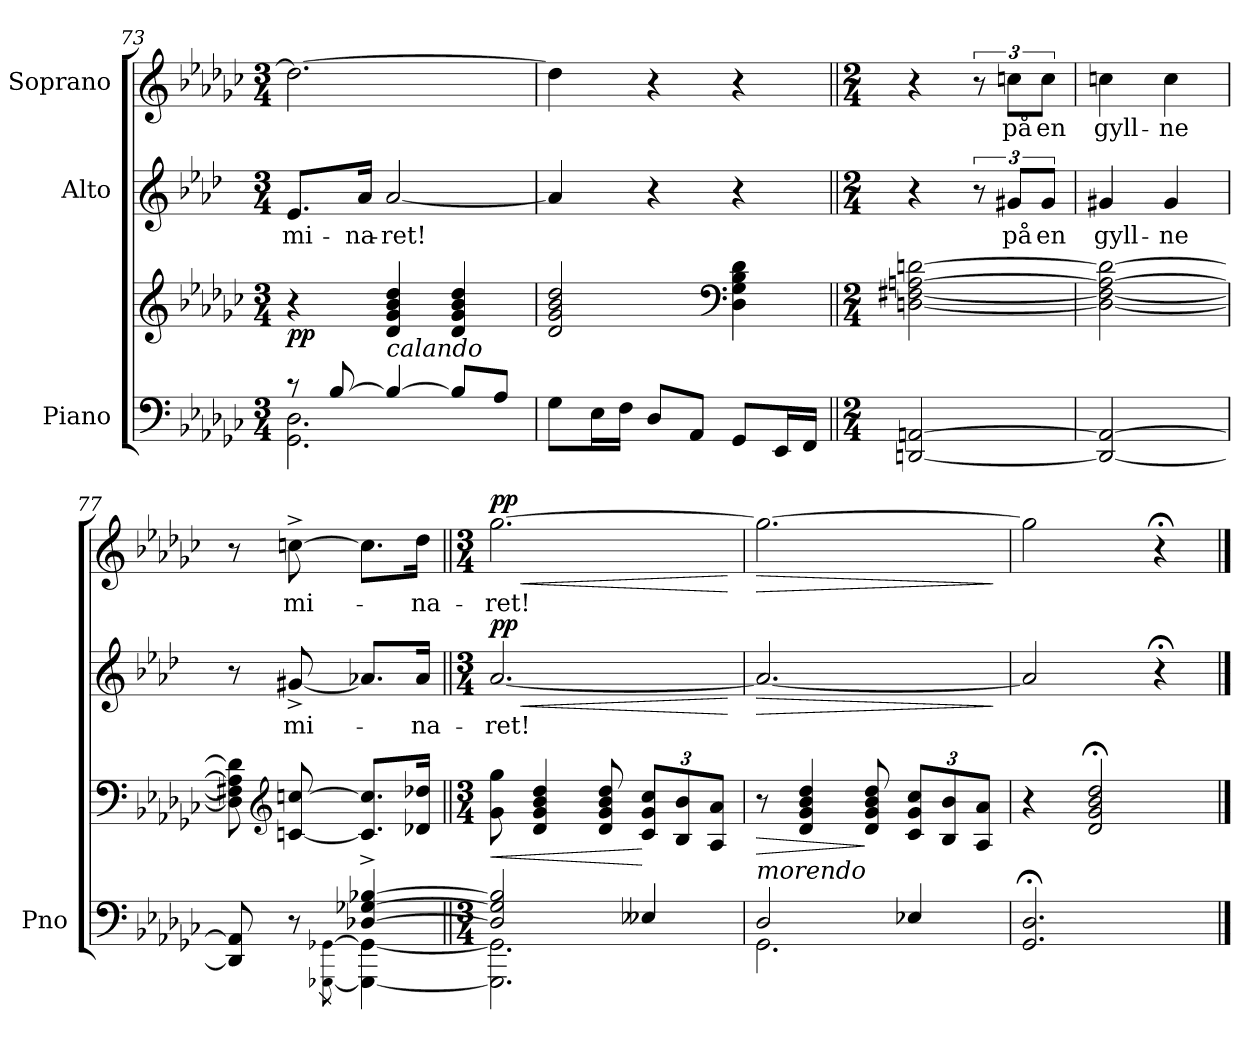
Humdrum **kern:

**kern	**kern	**dynam	**kern	**text	**dynam	**kern	**text	**dynam
*part3	*part3	*part3	*part2	*part2	*part2	*part1	*part1	*part1
*staff4	*staff3	*staff3/4	*staff2	*staff2	*staff2	*staff1	*staff1	*staff1
*I"Piano	*	*	*I"Alto	*	*	*I"Soprano	*	*
*I'Pno	*	*	*	*	*	*	*	*
*clefF4	*clefG2	*	*clefG2	*	*	*clefG2	*	*
*	*	*	*ITrd1c2	*	*	*	*	*
*k[b-e-a-d-g-c-]	*k[b-e-a-d-g-c-]	*	*k[b-e-a-d-g-c-]	*	*	*k[b-e-a-d-g-c-]	*	*
*M3/4	*M3/4	*	*M3/4	*	*	*M3/4	*	*
=73	=73	=73	=73	=73	=73	=73	=73	=73
*^	*	*	*	*	*	*	*	*
!	!	!	!LO:DY:b	!	!	!	!	!	!
8r	2.GG-\ 2.D-\	4r	pp	8.d-/L	mi-	.	2.dd-\_	.	.
[8B-/	.	.	.	.	.	.	.	.	.
.	.	.	.	16g-/Jk	-na-	.	.	.	.
!LO:TX:i:t=calando	!	!	!	!	!	!	!	!	!
4B-/_	.	4d-/ 4g-/ 4b-/ 4dd-/	.	[2g-/	-ret!	.	.	.	.
8B-/L]	.	4d-/ 4g-/ 4b-/ 4dd-/	.	.	.	.	.	.	.
8A-/J	.	.	.	.	.	.	.	.	.
*v	*v	*	*	*	*	*	*	*	*
=74	=74	=74	=74	=74	=74	=74	=74	=74
8G-\L	2d-/ 2g-/ 2b-/ 2dd-/	.	4g-/]	.	.	4dd-\]	.	.
16E-\L	.	.	.	.	.	.	.	.
16F\JJ	.	.	.	.	.	.	.	.
8D-/L	.	.	4r	.	.	4r	.	.
8AA-/J	.	.	.	.	.	.	.	.
*	*clefF4	*	*	*	*	*	*	*
8GG-/L	4D-\ 4G-\ 4B-\ 4d-\	.	4r	.	.	4r	.	.
16EE-/L	.	.	.	.	.	.	.	.
16FF/JJ	.	.	.	.	.	.	.	.
=75||	=75||	=75||	=75||	=75||	=75||	=75||	=75||	=75||
*M2/4	*M2/4	*	*M2/4	*	*	*M2/4	*	*
[2DDn/ [2AAn/	[2Dn\ [2F#X\ [2An\ [2dn\	.	4r	.	.	4r	.	.
.	.	.	12r	.	.	12r	.	.
.	.	.	12f#X/L	på	.	12ccn\L	på	.
.	.	.	12f#/J	en	.	12cc\J	en	.
=76	=76	=76	=76	=76	=76	=76	=76	=76
2DD/_ 2AA/_	2D\_ 2F#\_ 2A\_ 2d\_	.	4f#X/	gyll-	.	4ccn\	gyll-	.
.	.	.	4f#/	-ne	.	4cc\	-ne	.
=77	=77	=77	=77	=77	=77	=77	=77	=77
*^	*	*	*	*	*	*	*	*
8DDn/] 8AAn/]	4ryy	8Dn\] 8F#X\] 8An\] 8dn\]	.	8r	.	.	8r	.	.
*	*	*clefG2	*	*	*	*	*	*	*
8r	.	[8cn/ [8ccn/	.	[8f#X^>/	mi-	.	[8ccn^\	mi-	.
.	[8qGGG-X\ [8qGG-X\	.	.	.	.	.	.	.	.
[4D-X/^ [4G-X/^ [4B-X/^	4GGG-\_ 4GG-\_	8.c/] 8.cc/]L	.	8.g-X/L]	.	.	8.cc\L]	.	.
.	.	16d-X/ 16dd-X/Jk	.	16g-/Jk	-na-	.	16dd-\Jk	-na-	.
=78||	=78||	=78||	=78||	=78||	=78||	=78||	=78||	=78||	=78||
*M3/4	*	*M3/4	*	*M3/4	*	*	*M3/4	*	*
!	!	!	!LO:HP:b	!	!	!LO:HP:b	!	!	!LO:HP:b
!	!	!	!	!	!	!LO:DY:n=1:a	!	!	!LO:DY:n=1:a
2D-/] 2G-/] 2B-/]	2.GGG-\] 2.GG-\]	8g-\ 8gg-\	<	[2.g-/	-ret!	< pp	[2.gg-\	-ret!	< pp
.	.	4d-/ 4g-/ 4b-/ 4dd-/	.	.	.	.	.	.	.
.	.	8d-/ 8g-/ 8b-/ 8dd-/	.	.	.	.	.	.	.
*	*	*Xbrackettup	*	*	*	*	*	*	*
4E--X/	.	12c-/ 12g-/ 12cc-/L	[	.	.	.	.	.	.
.	.	12B-/ 12b-/	.	.	.	.	.	.	.
.	.	12A-/ 12a-/J	.	.	.	.	.	.	.
*v	*v	*	*	*	*	*	*	*	*
.	.	.	.	.	[	.	.	[
=79	=79	=79	=79	=79	=79	=79	=79	=79
*^	*	*	*	*	*	*	*	*
!LO:TX:i:t=morendo	!	!	!	!	!	!	!	!	!
!	!	!	!LO:HP:b	!	!	!LO:HP:b	!	!	!LO:HP:b
2D-/	2.GG-\	8r	>	2.g-/_	.	>	2.gg-\_	.	>
.	.	4d-/ 4g-/ 4b-/ 4dd-/	.	.	.	.	.	.	.
.	.	8d-/ 8g-/ 8b-/ 8dd-/	]	.	.	.	.	.	.
4E-X/	.	12c-/ 12g-/ 12cc-/L	.	.	.	.	.	.	.
.	.	12B-/ 12b-/	.	.	.	.	.	.	.
.	.	12A-/ 12a-/J	.	.	.	.	.	.	.
*v	*v	*	*	*	*	*	*	*	*
.	.	.	.	.	]	.	.	]
=80	=80	=80	=80	=80	=80	=80	=80	=80
2.GG-/;< 2.D-/;<	4r	.	2g-/]	.	.	2gg-\]	.	.
.	2d-/;< 2g-/;< 2b-/;< 2dd-/;<	.	.	.	.	.	.	.
.	.	.	4r;<	.	.	4r;<	.	.
==	==	==	==	==	==	==	==	==
*-	*-	*-	*-	*-	*-	*-	*-	*-
